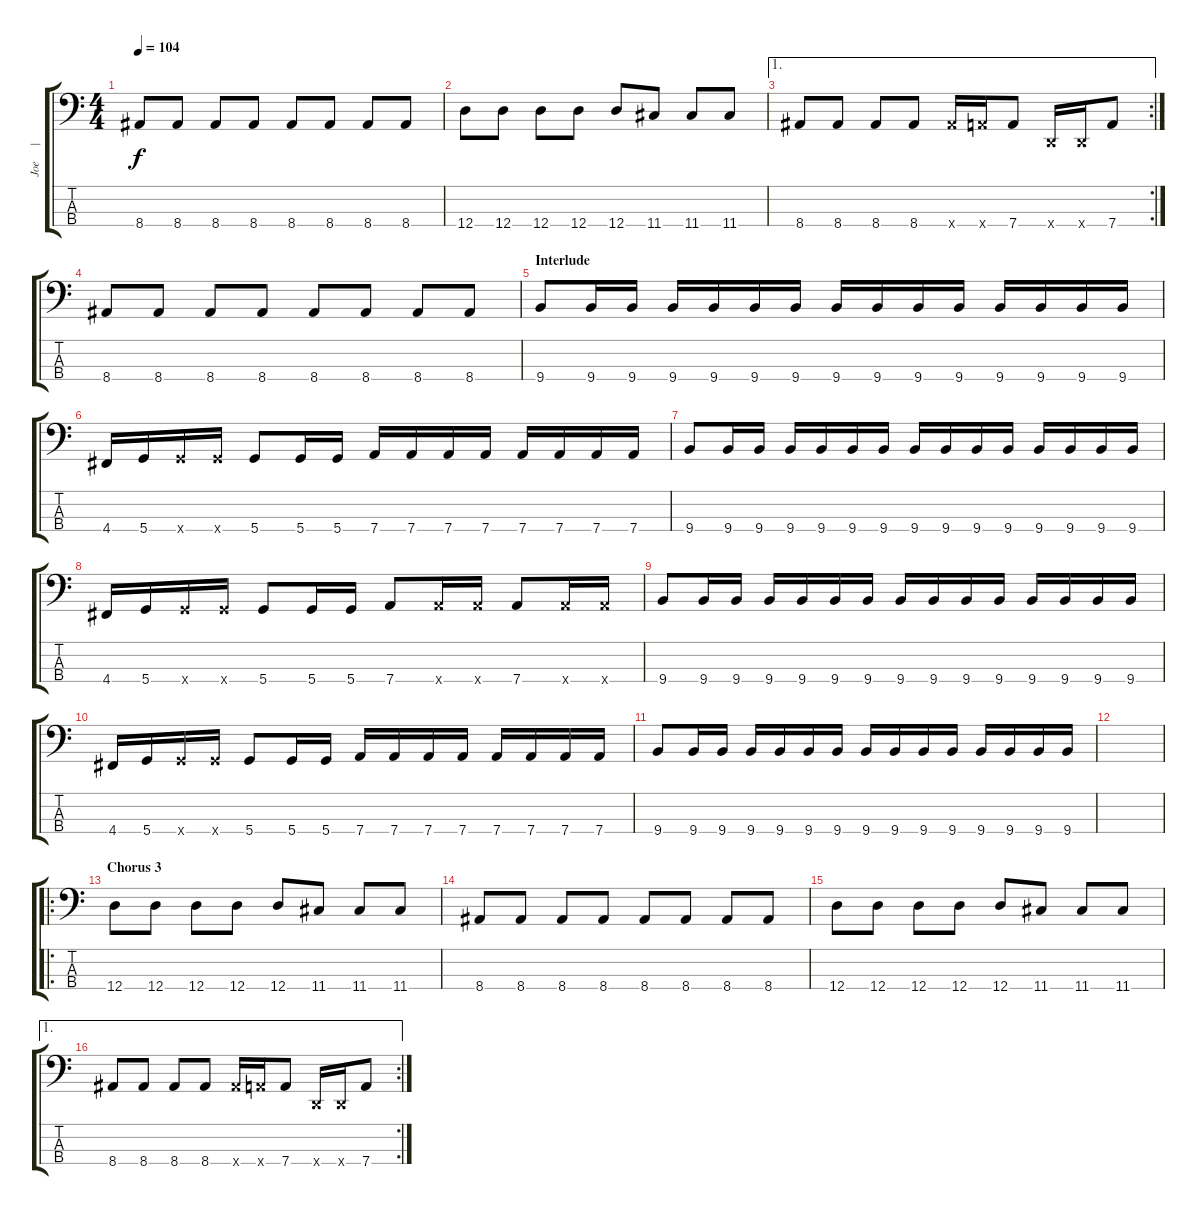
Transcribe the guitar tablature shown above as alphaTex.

\track ("Joe     | Bass" "Joe     | ") {instrument electricbassfinger}
\staff {score tabs}
\tuning (G2 D2 A1 D1) {hide}
\ts (4 4)
\tempo 104
\clef f4
\ks c
8.4.8{dy f} 8.4.8 8.4.8 8.4.8 8.4.8 8.4.8 8.4.8 8.4.8 |
12.4.8 12.4.8 12.4.8 12.4.8 12.4.8 11.4.8 11.4.8 11.4.8 |
\ae 1
\rc 2
8.4.8 8.4.8 8.4.8 8.4.8 8.4{x}.16 7.4{x}.16 7.4.8 0.4{x}.16 0.4{x}.16 7.4.8 |
8.4.8 8.4.8 8.4.8 8.4.8 8.4.8 8.4.8 8.4.8 8.4.8 |
\section ("" "Interlude")
9.4.8 9.4.16 9.4.16 9.4.16 9.4.16 9.4.16 9.4.16 9.4.16 9.4.16 9.4.16 9.4.16 9.4.16 9.4.16 9.4.16 9.4.16 |
4.4.16 5.4.16 5.4{x}.16 5.4{x}.16 5.4.8 5.4.16 5.4.16 7.4.16 7.4.16 7.4.16 7.4.16 7.4.16 7.4.16 7.4.16 7.4.16 |
9.4.8 9.4.16 9.4.16 9.4.16 9.4.16 9.4.16 9.4.16 9.4.16 9.4.16 9.4.16 9.4.16 9.4.16 9.4.16 9.4.16 9.4.16 |
4.4.16 5.4.16 5.4{x}.16 5.4{x}.16 5.4.8 5.4.16 5.4.16 7.4.8 7.4{x}.16 7.4{x}.16 7.4.8 7.4{x}.16 7.4{x}.16 |
9.4.8 9.4.16 9.4.16 9.4.16 9.4.16 9.4.16 9.4.16 9.4.16 9.4.16 9.4.16 9.4.16 9.4.16 9.4.16 9.4.16 9.4.16 |
4.4.16 5.4.16 5.4{x}.16 5.4{x}.16 5.4.8 5.4.16 5.4.16 7.4.16 7.4.16 7.4.16 7.4.16 7.4.16 7.4.16 7.4.16 7.4.16 |
9.4.8 9.4.16 9.4.16 9.4.16 9.4.16 9.4.16 9.4.16 9.4.16 9.4.16 9.4.16 9.4.16 9.4.16 9.4.16 9.4.16 9.4.16 |
|
\ro
\section ("" "Chorus 3")
12.4.8 12.4.8 12.4.8 12.4.8 12.4.8 11.4.8 11.4.8 11.4.8 |
8.4.8 8.4.8 8.4.8 8.4.8 8.4.8 8.4.8 8.4.8 8.4.8 |
12.4.8 12.4.8 12.4.8 12.4.8 12.4.8 11.4.8 11.4.8 11.4.8 |
\ae 1
\rc 2
8.4.8 8.4.8 8.4.8 8.4.8 8.4{x}.16 7.4{x}.16 7.4.8 0.4{x}.16 0.4{x}.16 7.4.8
